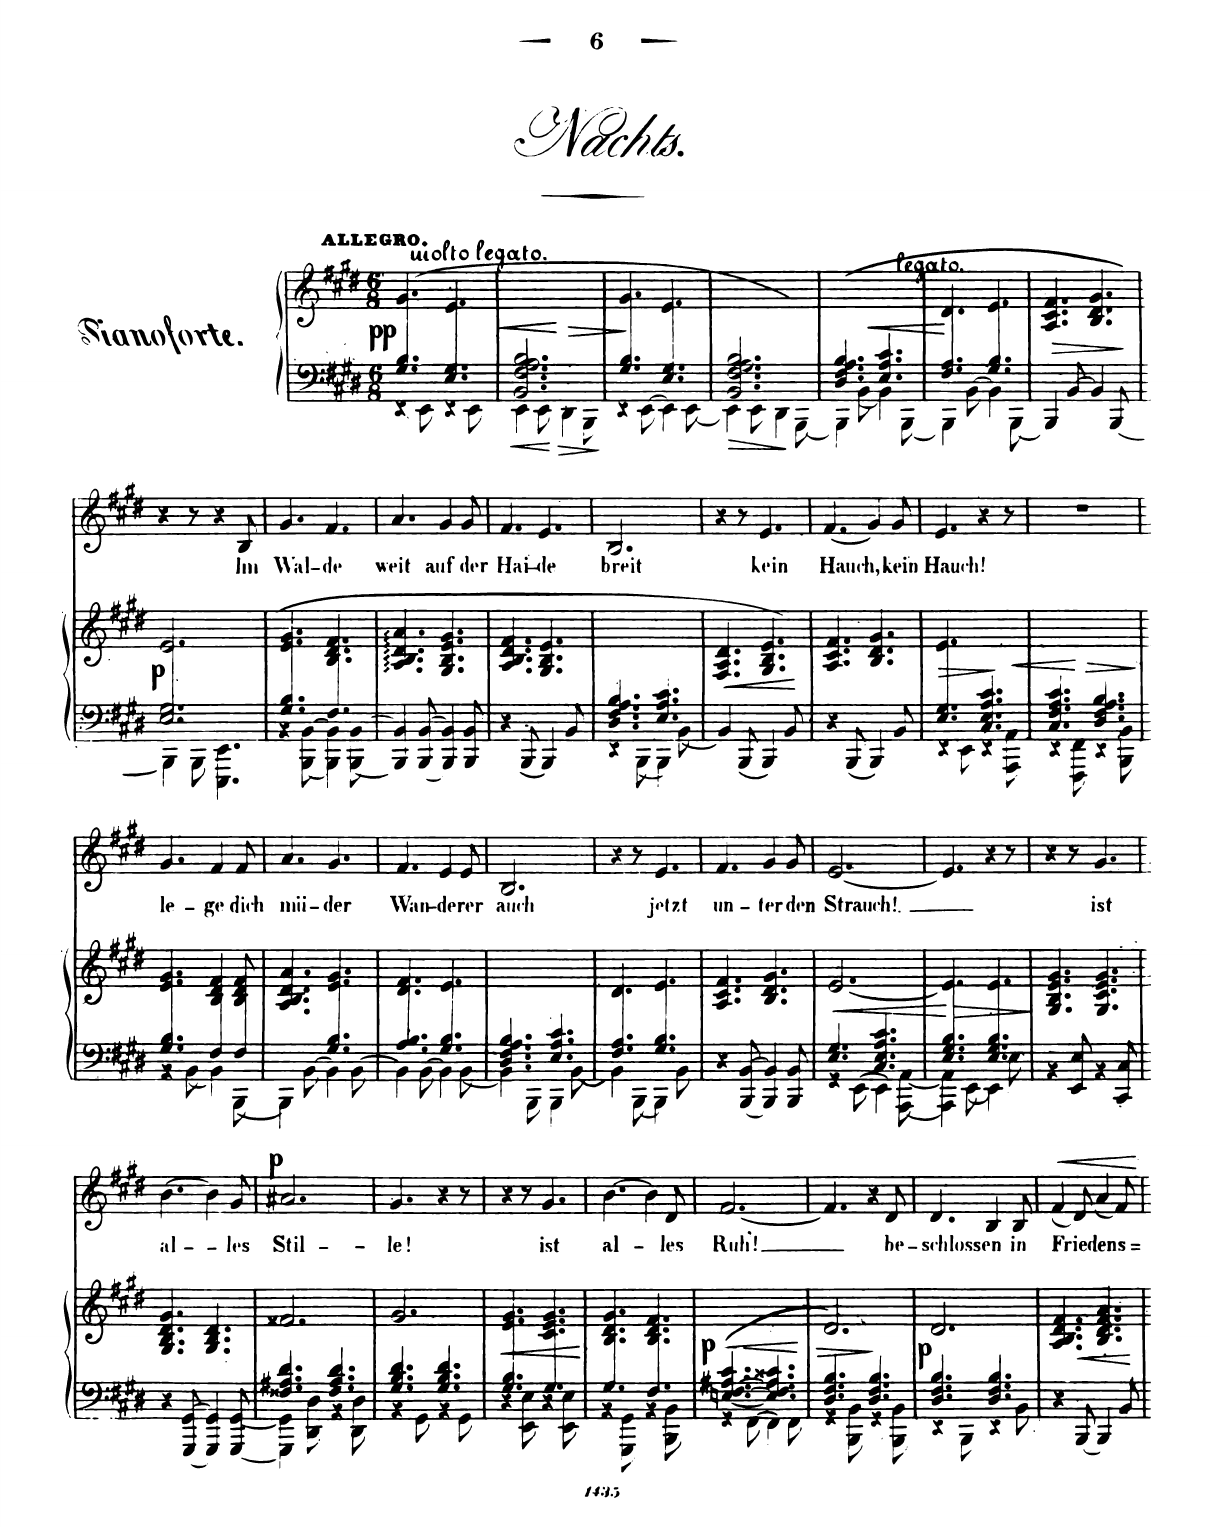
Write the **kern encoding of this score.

**kern	**kern	**dynam	**kern	**text	**dynam
*part2	*part2	*part2	*part1	*part1	*part1
*staff3	*staff2	*staff2/3	*staff1	*staff1	*staff1
*I"Pianoforte	*	*	*I"Singstimme Voice	*	*
*I'Pno	*	*	*	*	*
*clefF4	*clefG2	*	*clefG2	*	*
*k[f#c#g#d#]	*k[f#c#g#d#]	*	*k[f#c#g#d#]	*	*
*M6/8	*M6/8	*	*M6/8	*	*
=1	=1	=1	=1	=1	=1
*^	*	*	*	*	*
!	!	!	!	!LO:TX:a:B:t=Allegro	!	!
!	!	!LO:TX:i:t=molto legato	!	!	!	!
!	!	!	!LO:DY:b	!	!	!
4.G#/ 4.B/	4r	(4.g#/	pp	2.r	.	.
.	8EE\	.	.	.	.	.
4.E/ 4.G#/	4r	4.e/	.	.	.	.
.	8EE\	.	.	.	.	.
=2	=2	=2	=2	=2	=2	=2
2.BB/ 2.F#/ 2.A/ 2.B/	4EE\	2.ryy	.	2.r	.	.
.	8EE\	.	.	.	.	.
.	4DD#\	.	.	.	.	.
.	8BBB\	.	.	.	.	.
=3	=3	=3	=3	=3	=3	=3
4.G#/ 4.B/	4r	4.g#/	.	2.r	.	.
.	[8EE\	.	.	.	.	.
4.E/ 4.G#/	4EE\]	4.e/	.	.	.	.
.	[<8EE\	.	.	.	.	.
=4	=4	=4	=4	=4	=4	=4
2.BB/ 2.F#/ 2.A/ 2.B/)	4EE\]	2.ryy	.	2.r	.	.
.	8EE\	.	.	.	.	.
.	4DD#\	.	.	.	.	.
.	[<8BBB\	.	.	.	.	.
=5	=5	=5	=5	=5	=5	=5
!	!	!LO:TX:i:t=legato	!	!	!	!
(4.D#/ 4.F#/ 4.A/ 4.B/	4BBB\]	2.ryy	.	2.r	.	.
.	[>8BB\	.	.	.	.	.
4.E/ 4.A/ 4.c#/	4BB\]	.	.	.	.	.
.	[<8BBB\	.	.	.	.	.
=6	=6	=6	=6	=6	=6	=6
4.F#\ 4.A\	4BBB\]	4.d#/	.	2.r	.	.
.	[>8BB\	.	.	.	.	.
4.G#\ 4.B\	4BB\]	4.e/	.	.	.	.
.	[8BBB\	.	.	.	.	.
=7	=7	=7	=7	=7	=7	=7
!	!	!	!LO:HP:b	!	!	!
*v	*v	*	*	*	*	*
4BBB/]	4.A/ 4.c#/ 4.f#/	>	2.r	.	.
[8BB/	.	.	.	.	.
4BB/]	4.B/ 4.d#/ 4.g#/)	.	.	.	.
[<8BBB/	.	.	.	.	.
.	.	]	.	.	.
=8	=8	=8	=8	=8	=8
*^	*	*	*	*	*
!	!	!	!LO:DY:b	!	!	!
2.E\ 2.G#\	4BBB\]	2.e/	p	4r	.	.
.	8BBB\	.	.	8r	.	.
.	4.EEE\ 4.EE\	.	.	4r	.	.
.	.	.	.	8B/	Im	.
=9	=9	=9	=9	=9	=9	=9
4.G#/ 4.B/	4r	(4.e/ 4.g#/	.	4.g#/	Wal-	.
.	[8BBB\ [8BB\	.	.	.	.	.
4.F#/	4BBB\] 4BB\]	4.B/ 4.d#/ 4.f#/	.	4.f#/	-de	.
.	[8BBB\ [8BB\	.	.	.	.	.
*v	*v	*	*	*	*	*
=10	=10	=10	=10	=10	=10
4BBB/] 4BB/]	4.A/: 4.B/: 4.d#/: 4.a/:	.	4.a/	weit	.
[8BBB/ [8BB/	.	.	.	.	.
4BBB/] 4BB/]	4.G#/ 4.B/ 4.e/ 4.g#/	.	4g#/	auf	.
8BBB/ 8BB/	.	.	8g#/	der	.
=11	=11	=11	=11	=11	=11
4r	4.A/ 4.B/ 4.d#/ 4.f#/	.	4.f#/	Hai-	.
[8BBB/	.	.	.	.	.
4BBB/]	4.G#/ 4.B/ 4.e/	.	4.e/	-de	.
8BB/	.	.	.	.	.
=12	=12	=12	=12	=12	=12
*^	*	*	*	*	*
4.D#/ 4.F#/ 4.A/ 4.B/	4r	2.ryy	.	2.B/	breit	.
.	[<8BBB\	.	.	.	.	.
4.E/ 4.A/ 4.c#/	4BBB\]	.	.	.	.	.
.	[<8BB\	.	.	.	.	.
=13	=13	=13	=13	=13	=13	=13
!	!	!	!LO:HP:b	!	!	!
*v	*v	*	*	*	*	*
4BB/]	4.F#/ 4.A/ 4.d#/	<	4r	.	.
[8BBB/	.	.	8r	.	.
4BBB/]	4.G#/ 4.B/ 4.e/)	.	4.e/	kein	.
8BB/	.	.	.	.	.
.	.	[	.	.	.
=14	=14	=14	=14	=14	=14
4r	4.A/ 4.c#/ 4.f#/	.	(4.f#/	Hauch,	.
[8BBB/	.	.	.	.	.
4BBB/]	4.B/ 4.d#/ 4.g#/	.	4g#/)	.	.
8BB/	.	.	8g#/	kein	.
=15	=15	=15	=15	=15	=15
*^	*	*	*	*	*
*	*^	*	*	*	*	*
!	!	!	!	!LO:HP:b	!	!	!
4.ryy	4.E\ 4.G#\	4r	4.e/	>	4.e/	Hauch!	.
.	.	8EE\	.	.	.	.	.
4.C#/ 4.E/ 4.A/ 4.c#/	4.ryy	4r	4.ryy	.	4r	.	.
.	.	8AAA\ 8AA\	.	.	8r	.	.
*v	*v	*v	*	*	*	*	*
.	.	]	.	.	.
=16	=16	=16	=16	=16	=16
*^	*	*	*	*	*
4.C#/ 4.F#/ 4.A/ 4.c#/	4r	2.ryy	.	2.r	.	.
.	8FFF#\ 8FF#\	.	.	.	.	.
4.D#/ 4.F#/ 4.A/ 4.B/	4r	.	.	.	.	.
.	8BBB\ 8BB\	.	.	.	.	.
=17	=17	=17	=17	=17	=17	=17
4.G#/ 4.B/	4r	4.e/ 4.g#/	.	4.g#/	le-	.
.	[<8BB\	.	.	.	.	.
4F#/	4BB\]	4B/ 4d#/ 4f#/	.	4f#/	-ge	.
8F#\	[<8BBB\	8B/ 8d#/ 8f#/	.	8f#/	dich	.
=18	=18	=18	=18	=18	=18	=18
4.ryy	4BBB\]	4.A/ 4.B/ 4.d#/ 4.a/	.	4.a/	mü-	.
.	[8BB\	.	.	.	.	.
4.G#\ 4.B\	4BB\]	4.e/ 4.g#/	.	4.g#/	-der	.
.	[8BB\	.	.	.	.	.
=19	=19	=19	=19	=19	=19	=19
4.A\ 4.B\	4BB\]	4.d#/ 4.f#/	.	4.f#/	Wan-	.
.	[8BB\	.	.	.	.	.
4.G#\ 4.B\	4BB\]	4.e/	.	4e/	-de-	.
.	[<8BB\	.	.	8e/	-rer	.
=20	=20	=20	=20	=20	=20	=20
4.D#/ 4.F#/ 4.A/ 4.B/	4BB\]	2.ryy	.	2.B/	auch	.
.	8BBB\	.	.	.	.	.
4.E/ 4.A/ 4.c#/	4BBB\	.	.	.	.	.
.	[<8BB\	.	.	.	.	.
=21	=21	=21	=21	=21	=21	=21
4.F#\ 4.A\	4BB\]	4.d#/	.	4r	.	.
.	[<8BBB\	.	.	8r	.	.
4.G#\ 4.B\	4BBB\]	4.e/	.	4.e/	jetzt	.
.	8BB\	.	.	.	.	.
*v	*v	*	*	*	*	*
=22	=22	=22	=22	=22	=22
4r	4.A/ 4.c#/ 4.f#/	.	4.f#/	un-	.
[8BBB/ [8BB/	.	.	.	.	.
4BBB/] 4BB/]	4.B/ 4.d#/ 4.g#/	.	4g#/	-ter	.
8BBB/ 8BB/	.	.	8g#/	den	.
=23	=23	=23	=23	=23	=23
*^	*	*	*	*	*
!	!	!	!LO:HP:b	!	!	!
4.E/ 4.G#/	4r	[<2.e/	<	[2.e/	Strauch!	.
.	[>8EE\	.	.	.	.	.
4.C#/ 4.E/ 4.A/ 4.c#/	4EE\]	.	.	.	.	.
.	[8AAA\ [8AA\	.	.	.	.	.
*v	*v	*	*	*	*	*
.	.	[	.	.	.
=24	=24	=24	=24	=24	=24
*^	*	*	*	*	*
4.E\ 4.G#\ 4.B\	4AAA\] 4AA\]	4.e/]	.	4.e/]	.	.
.	[<8EE\	.	.	.	.	.
!	!	!	!LO:HP:b	!	!	!
4.E\ 4.G#\ 4.B\	4EE\]	4.e/	>	4r	.	.
.	8E\	.	.	8r	.	.
*v	*v	*	*	*	*	*
.	.	]	.	.	.
=25	=25	=25	=25	=25	=25
4r	4.G#/ 4.B/ 4.e/ 4.g#/	.	4r	.	.
8EE/ 8E/	.	.	8r	.	.
4r	4.G#/ 4.c#/ 4.e/ 4.g#/	.	4.g#/	ist	.
8CC#/ 8C#/	.	.	.	.	.
=26	=26	=26	=26	=26	=26
4r	4.G#/ 4.B/ 4.d#/ 4.g#/	.	[4.b\	al-	.
[8GGG#/ [8GG#/	.	.	.	.	.
4GGG#/] 4GG#/]	4.G#/ 4.B/ 4.d#/	.	4b\]	.	.
[<8GGG#/ [<8GG#/	.	.	8g#/	-les	.
=27	=27	=27	=27	=27	=27
*^	*	*	*	*	*
!	!	!	!	!	!	!LO:DY:a
4.F##X/ 4.A#X/ 4.d#/	4GGG#\] 4GG#\]	2.f##X/	.	2.a#X/	Stil-	p
.	8DD#\ 8D#\	.	.	.	.	.
4.F##/ 4.A#/ 4.d#/	4r	.	.	.	.	.
.	8DD#\ 8D#\	.	.	.	.	.
=28	=28	=28	=28	=28	=28	=28
4.G#/ 4.B/ 4.d#/	4r	2.g#/	.	4.g#/	-le!	.
.	8GG#\	.	.	.	.	.
4.G#/ 4.B/ 4.d#/	4r	.	.	4r	.	.
.	8GG#\	.	.	8r	.	.
=29	=29	=29	=29	=29	=29	=29
!	!	!	!LO:HP:b	!	!	!
4.G#\ 4.B\	4r	4.e/ 4.g#/	<	4r	.	.
.	8EE\ 8E\	.	.	8r	.	.
4.G#\	4r	4.c#/ 4.e/ 4.g#/	.	4.g#/	ist	.
.	8EE\ 8E\	.	.	.	.	.
*v	*v	*	*	*	*	*
.	.	[	.	.	.
=30	=30	=30	=30	=30	=30
*^	*	*	*	*	*
4.G#\	4r	4.B/ 4.d#/ 4.g#/	.	[4.b\	al-	.
.	8GGG#\ 8GG#\	.	.	.	.	.
4.F#\	4r	4.B/ 4.d#/ 4.f#/	.	4b\]	.	.
.	8BBB\ 8BB\	.	.	8d#/	-les	.
=31	=31	=31	=31	=31	=31	=31
!	!	!	!LO:DY:b	!	!	!
(>[4.En/ [4.F#/ [4.A#X/ 4.c#/	4r	2.ryy	p	[2.f#/	Ruh'!	.
.	[8FF#\	.	.	.	.	.
4.E/] 4.F#/] 4.A#/] 4.c##X/	4FF#\]	.	.	.	.	.
.	8FF#\	.	.	.	.	.
=32	=32	=32	=32	=32	=32	=32
!	!	!	!LO:HP:b	!	!	!
4.D#/ 4.F#/ 4.B/	4r	2.d#/)	>	4.f#/]	.	.
.	8BBB\ 8BB\	.	.	.	.	.
4.D#/ 4.F#/ 4.B/	4r	.	.	4r	.	.
.	8BBB\ 8BB\	.	.	8d#/	be-	.
*v	*v	*	*	*	*	*
.	.	]	.	.	.
=33	=33	=33	=33	=33	=33
*^	*	*	*	*	*
!	!	!	!LO:DY:b	!	!	!
4.D#/ 4.F#/ 4.B/	4r	2.d#/	p	4.d#/	-schlos-	.
.	8BBB\	.	.	.	.	.
4.D#/ 4.F#/ 4.B/	4r	.	.	4B/	-sen	.
.	8BB\	.	.	8B/	in	.
=34	=34	=34	=34	=34	=34	=34
!	!	!	!LO:HP:b	!	!	!LO:HP:b
*v	*v	*	*	*	*	*
4r	4.A/ 4.B/ 4.d#/ 4.f#/	<	(4f#/	Frie-	<
[8BBB/	.	.	8d#/)	.	.
4BBB/]	4.B/ 4.d#/ 4.f#/ 4.a/	.	(4a/	-dens-	.
8BB/	.	.	8f#/)	.	.
.	.	[	.	.	[
=	=	=	=	=	=
*-	*-	*-	*-	*-	*-
